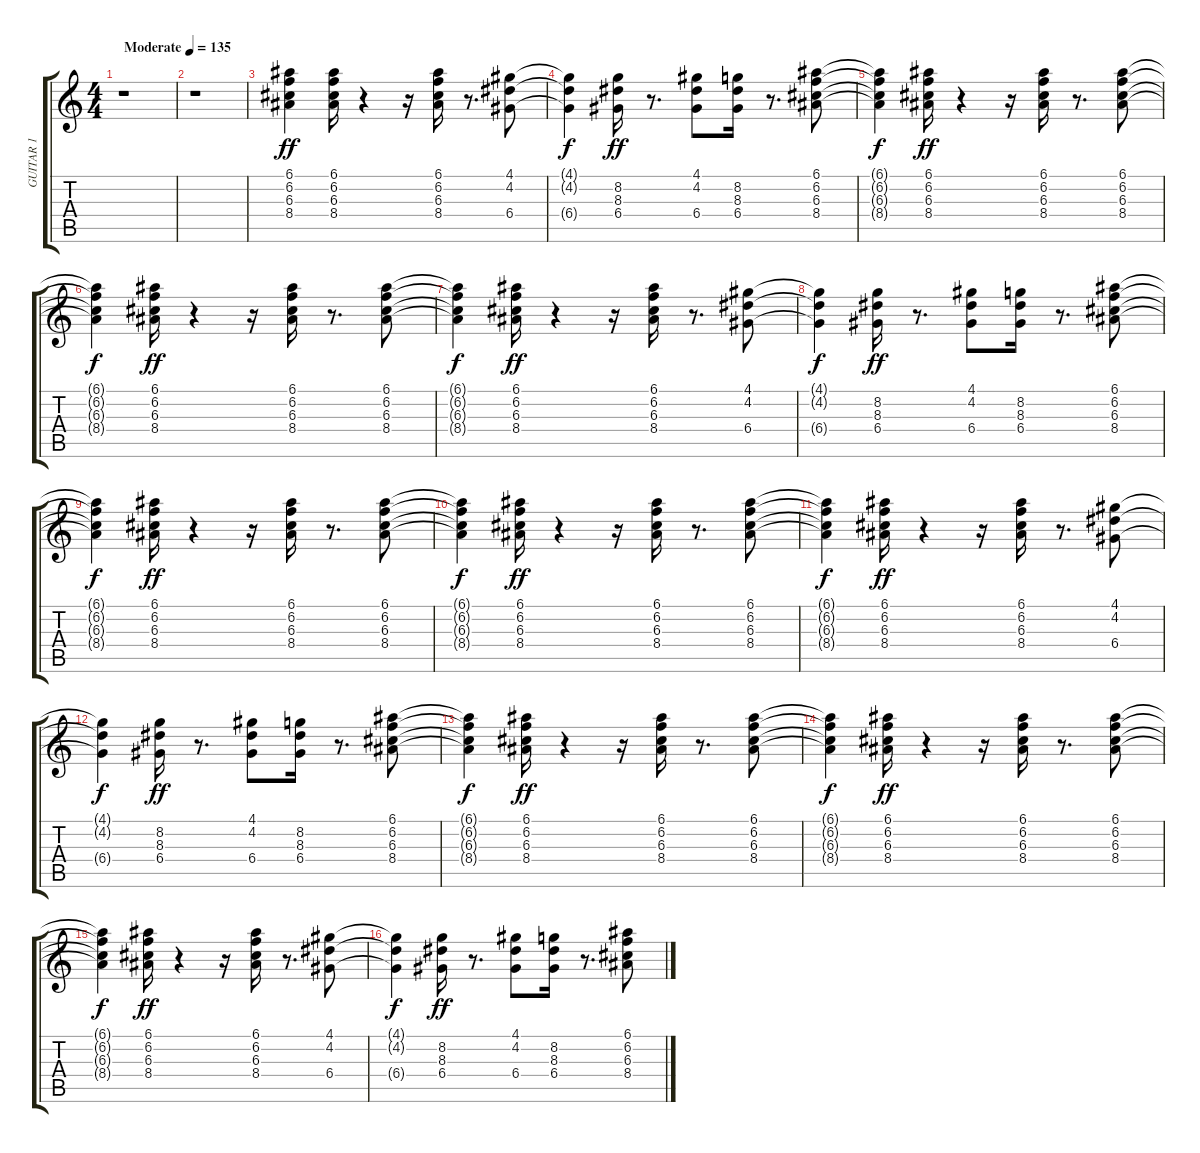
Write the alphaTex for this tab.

\track ("GUITAR 1" "GUITAR 1") {instrument electricguitarclean}
\staff {score tabs}
\tuning (E4 B3 G3 D3 A2 E2) {hide}
\ts (4 4)
\tempo (135 "Moderate")
\clef g2
\ks c
r.1{dy ff instrument electricguitarclean} |
r.1 |
(6.1 6.2 6.3 8.4).4 (6.1 6.2 6.3 8.4).16 r.4 r.16 (6.1 6.2 6.3 8.4).16 r.8{d} (4.1 4.2 6.4).8 |
(4.1{t} 4.2{t} 6.4{t}).4{dy f} (8.2 8.3 6.4).16{dy ff} r.8{d} (4.1 4.2 6.4).8 (8.2 8.3 6.4).16 r.8{d} (6.1 6.2 6.3 8.4).8 |
(6.1{t} 6.2{t} 6.3{t} 8.4{t}).4{dy f} (6.1 6.2 6.3 8.4).16{dy ff} r.4 r.16 (6.1 6.2 6.3 8.4).16 r.8{d} (6.1 6.2 6.3 8.4).8 |
(6.1{t} 6.2{t} 6.3{t} 8.4{t}).4{dy f} (6.1 6.2 6.3 8.4).16{dy ff} r.4 r.16 (6.1 6.2 6.3 8.4).16 r.8{d} (6.1 6.2 6.3 8.4).8 |
(6.1{t} 6.2{t} 6.3{t} 8.4{t}).4{dy f} (6.1 6.2 6.3 8.4).16{dy ff} r.4 r.16 (6.1 6.2 6.3 8.4).16 r.8{d} (4.1 4.2 6.4).8 |
(4.1{t} 4.2{t} 6.4{t}).4{dy f} (8.2 8.3 6.4).16{dy ff} r.8{d} (4.1 4.2 6.4).8 (8.2 8.3 6.4).16 r.8{d} (6.1 6.2 6.3 8.4).8 |
(6.1{t} 6.2{t} 6.3{t} 8.4{t}).4{dy f} (6.1 6.2 6.3 8.4).16{dy ff} r.4 r.16 (6.1 6.2 6.3 8.4).16 r.8{d} (6.1 6.2 6.3 8.4).8 |
(6.1{t} 6.2{t} 6.3{t} 8.4{t}).4{dy f} (6.1 6.2 6.3 8.4).16{dy ff} r.4 r.16 (6.1 6.2 6.3 8.4).16 r.8{d} (6.1 6.2 6.3 8.4).8 |
(6.1{t} 6.2{t} 6.3{t} 8.4{t}).4{dy f} (6.1 6.2 6.3 8.4).16{dy ff} r.4 r.16 (6.1 6.2 6.3 8.4).16 r.8{d} (4.1 4.2 6.4).8 |
(4.1{t} 4.2{t} 6.4{t}).4{dy f} (8.2 8.3 6.4).16{dy ff} r.8{d} (4.1 4.2 6.4).8 (8.2 8.3 6.4).16 r.8{d} (6.1 6.2 6.3 8.4).8 |
(6.1{t} 6.2{t} 6.3{t} 8.4{t}).4{dy f} (6.1 6.2 6.3 8.4).16{dy ff} r.4 r.16 (6.1 6.2 6.3 8.4).16 r.8{d} (6.1 6.2 6.3 8.4).8 |
(6.1{t} 6.2{t} 6.3{t} 8.4{t}).4{dy f} (6.1 6.2 6.3 8.4).16{dy ff} r.4 r.16 (6.1 6.2 6.3 8.4).16 r.8{d} (6.1 6.2 6.3 8.4).8 |
(6.1{t} 6.2{t} 6.3{t} 8.4{t}).4{dy f} (6.1 6.2 6.3 8.4).16{dy ff} r.4 r.16 (6.1 6.2 6.3 8.4).16 r.8{d} (4.1 4.2 6.4).8 |
(4.1{t} 4.2{t} 6.4{t}).4{dy f} (8.2 8.3 6.4).16{dy ff} r.8{d} (4.1 4.2 6.4).8 (8.2 8.3 6.4).16 r.8{d} (6.1 6.2 6.3 8.4).8
